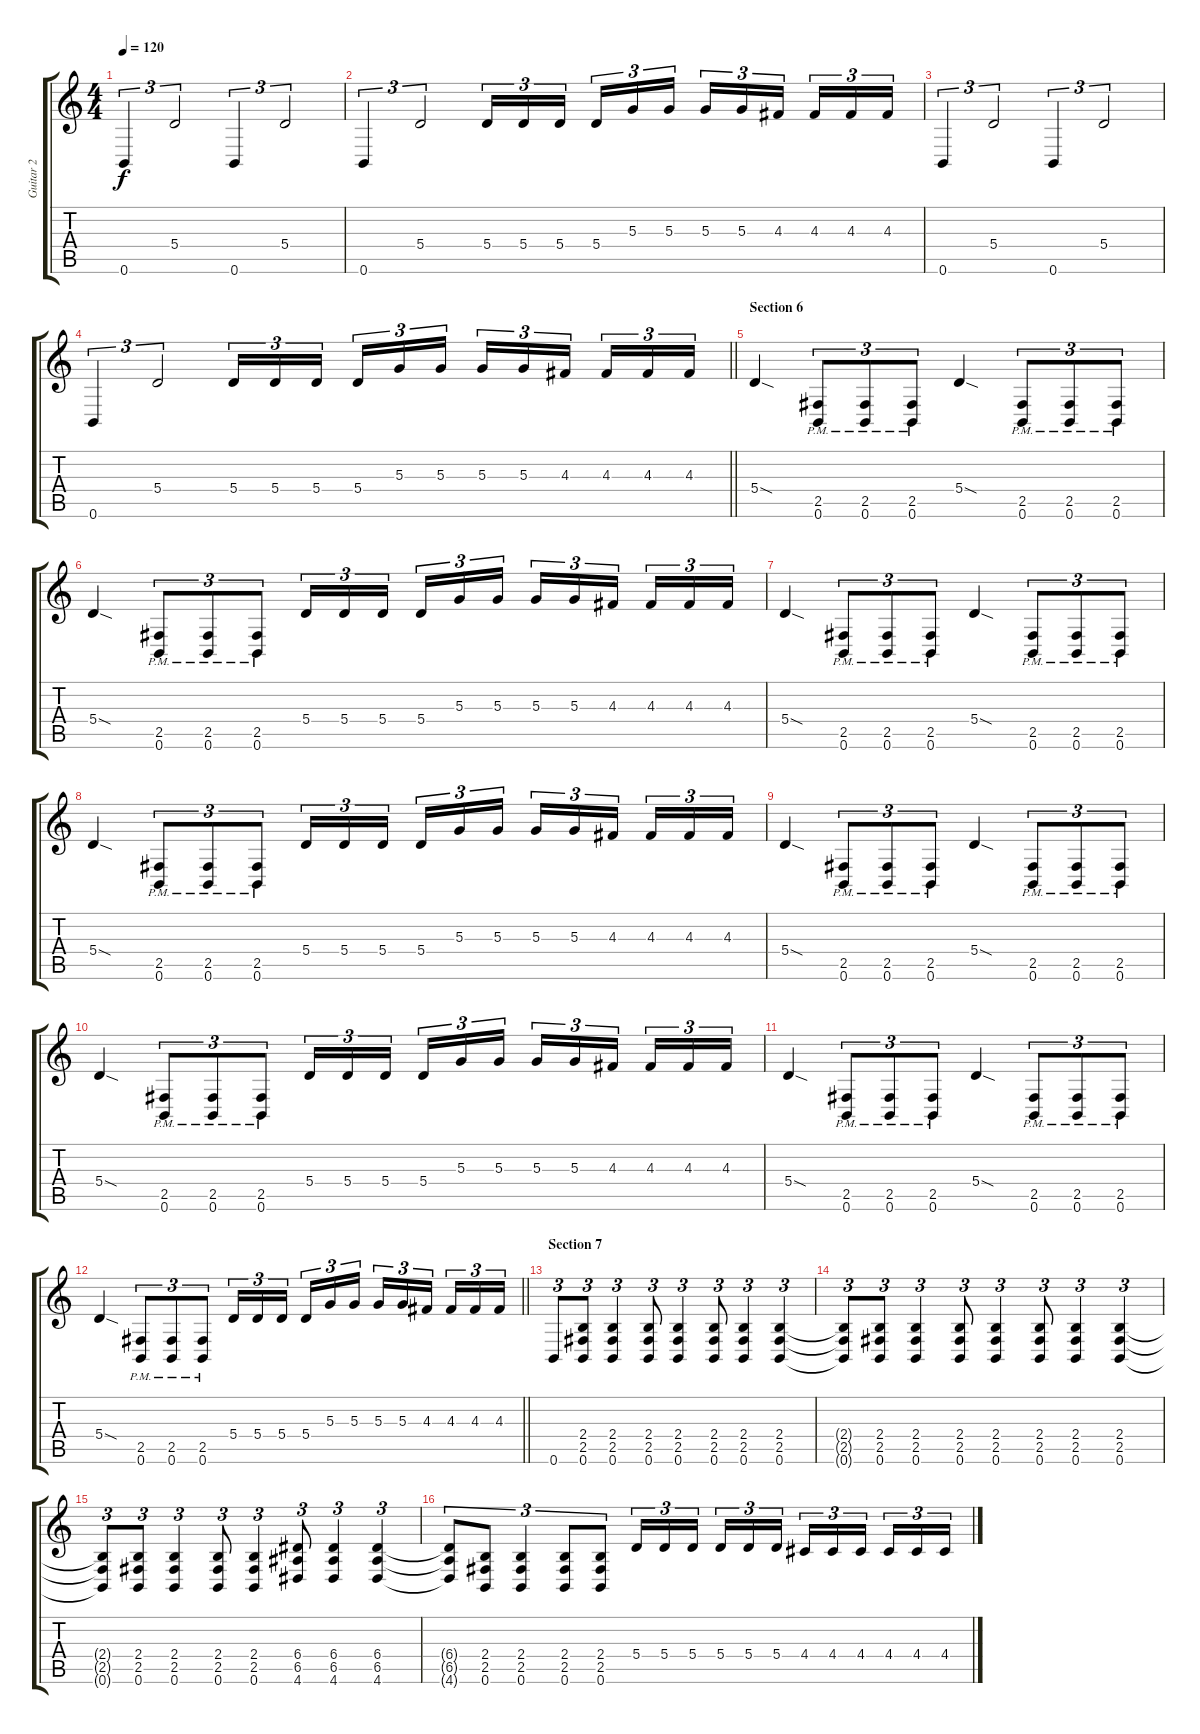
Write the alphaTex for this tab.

\track ("Guitar 2" "Guitar 2") {instrument distortionguitar}
\staff {score tabs}
\tuning (B3 Gb3 D3 A2 E2 B1) {hide}
\ts (4 4)
\tempo 120
\clef g2
\ks c
0.6.4{tu (3 2) dy f} 5.4.2{tu (3 2)} 0.6.4{tu (3 2)} 5.4.2{tu (3 2)} |
0.6.4{tu (3 2)} 5.4.2{tu (3 2)} 5.4.16{tu (3 2)} 5.4.16{tu (3 2)} 5.4.16{tu (3 2) beam splitsecondary} 5.4.16{tu (3 2)} 5.3.16{tu (3 2)} 5.3.16{tu (3 2)} 5.3.16{tu (3 2)} 5.3.16{tu (3 2)} 4.3.16{tu (3 2) beam splitsecondary} 4.3.16{tu (3 2)} 4.3.16{tu (3 2)} 4.3.16{tu (3 2)} |
0.6.4{tu (3 2)} 5.4.2{tu (3 2)} 0.6.4{tu (3 2)} 5.4.2{tu (3 2)} |
\barLineRight lightlight
0.6.4{tu (3 2)} 5.4.2{tu (3 2)} 5.4.16{tu (3 2)} 5.4.16{tu (3 2)} 5.4.16{tu (3 2) beam splitsecondary} 5.4.16{tu (3 2)} 5.3.16{tu (3 2)} 5.3.16{tu (3 2)} 5.3.16{tu (3 2)} 5.3.16{tu (3 2)} 4.3.16{tu (3 2) beam splitsecondary} 4.3.16{tu (3 2)} 4.3.16{tu (3 2)} 4.3.16{tu (3 2)} |
\section ("" "Section 6")
5.4{sod}.4 (2.5{pm} 0.6).8{tu (3 2)} (2.5{pm} 0.6).8{tu (3 2)} (2.5{pm} 0.6).8{tu (3 2)} 5.4{sod}.4 (2.5{pm} 0.6).8{tu (3 2)} (2.5{pm} 0.6).8{tu (3 2)} (2.5{pm} 0.6).8{tu (3 2)} |
5.4{sod}.4 (2.5{pm} 0.6).8{tu (3 2)} (2.5{pm} 0.6).8{tu (3 2)} (2.5{pm} 0.6).8{tu (3 2)} 5.4.16{tu (3 2)} 5.4.16{tu (3 2)} 5.4.16{tu (3 2) beam splitsecondary} 5.4.16{tu (3 2)} 5.3.16{tu (3 2)} 5.3.16{tu (3 2)} 5.3.16{tu (3 2)} 5.3.16{tu (3 2)} 4.3.16{tu (3 2) beam splitsecondary} 4.3.16{tu (3 2)} 4.3.16{tu (3 2)} 4.3.16{tu (3 2)} |
5.4{sod}.4 (2.5{pm} 0.6).8{tu (3 2)} (2.5{pm} 0.6).8{tu (3 2)} (2.5{pm} 0.6).8{tu (3 2)} 5.4{sod}.4 (2.5{pm} 0.6).8{tu (3 2)} (2.5{pm} 0.6).8{tu (3 2)} (2.5{pm} 0.6).8{tu (3 2)} |
5.4{sod}.4 (2.5{pm} 0.6).8{tu (3 2)} (2.5{pm} 0.6).8{tu (3 2)} (2.5{pm} 0.6).8{tu (3 2)} 5.4.16{tu (3 2)} 5.4.16{tu (3 2)} 5.4.16{tu (3 2) beam splitsecondary} 5.4.16{tu (3 2)} 5.3.16{tu (3 2)} 5.3.16{tu (3 2)} 5.3.16{tu (3 2)} 5.3.16{tu (3 2)} 4.3.16{tu (3 2) beam splitsecondary} 4.3.16{tu (3 2)} 4.3.16{tu (3 2)} 4.3.16{tu (3 2)} |
5.4{sod}.4 (2.5{pm} 0.6).8{tu (3 2)} (2.5{pm} 0.6).8{tu (3 2)} (2.5{pm} 0.6).8{tu (3 2)} 5.4{sod}.4 (2.5{pm} 0.6).8{tu (3 2)} (2.5{pm} 0.6).8{tu (3 2)} (2.5{pm} 0.6).8{tu (3 2)} |
5.4{sod}.4 (2.5{pm} 0.6).8{tu (3 2)} (2.5{pm} 0.6).8{tu (3 2)} (2.5{pm} 0.6).8{tu (3 2)} 5.4.16{tu (3 2)} 5.4.16{tu (3 2)} 5.4.16{tu (3 2) beam splitsecondary} 5.4.16{tu (3 2)} 5.3.16{tu (3 2)} 5.3.16{tu (3 2)} 5.3.16{tu (3 2)} 5.3.16{tu (3 2)} 4.3.16{tu (3 2) beam splitsecondary} 4.3.16{tu (3 2)} 4.3.16{tu (3 2)} 4.3.16{tu (3 2)} |
5.4{sod}.4 (2.5{pm} 0.6).8{tu (3 2)} (2.5{pm} 0.6).8{tu (3 2)} (2.5{pm} 0.6).8{tu (3 2)} 5.4{sod}.4 (2.5{pm} 0.6).8{tu (3 2)} (2.5{pm} 0.6).8{tu (3 2)} (2.5{pm} 0.6).8{tu (3 2)} |
\barLineRight lightlight
5.4{sod}.4 (2.5{pm} 0.6).8{tu (3 2)} (2.5{pm} 0.6).8{tu (3 2)} (2.5{pm} 0.6).8{tu (3 2)} 5.4.16{tu (3 2)} 5.4.16{tu (3 2)} 5.4.16{tu (3 2) beam splitsecondary} 5.4.16{tu (3 2)} 5.3.16{tu (3 2)} 5.3.16{tu (3 2)} 5.3.16{tu (3 2)} 5.3.16{tu (3 2)} 4.3.16{tu (3 2) beam splitsecondary} 4.3.16{tu (3 2)} 4.3.16{tu (3 2)} 4.3.16{tu (3 2)} |
\section ("" "Section 7")
0.6.8{tu (3 2)} (2.4 2.5 0.6).8{tu (3 2)} (2.4 2.5 0.6).4{tu (3 2)} (2.4 2.5 0.6).8{tu (3 2)} (2.4 2.5 0.6).4{tu (3 2)} (2.4 2.5 0.6).8{tu (3 2)} (2.4 2.5 0.6).4{tu (3 2)} (2.4 2.5 0.6).4{tu (3 2)} |
(2.4{t} 2.5{t} 0.6{t}).8{tu (3 2)} (2.4 2.5 0.6).8{tu (3 2)} (2.4 2.5 0.6).4{tu (3 2)} (2.4 2.5 0.6).8{tu (3 2)} (2.4 2.5 0.6).4{tu (3 2)} (2.4 2.5 0.6).8{tu (3 2)} (2.4 2.5 0.6).4{tu (3 2)} (2.4 2.5 0.6).4{tu (3 2)} |
(2.4{t} 2.5{t} 0.6{t}).8{tu (3 2)} (2.4 2.5 0.6).8{tu (3 2)} (2.4 2.5 0.6).4{tu (3 2)} (2.4 2.5 0.6).8{tu (3 2)} (2.4 2.5 0.6).4{tu (3 2)} (6.4 6.5 4.6).8{tu (3 2)} (6.4 6.5 4.6).4{tu (3 2)} (6.4 6.5 4.6).4{tu (3 2)} |
(6.4{t} 6.5{t} 4.6{t}).8{tu (3 2)} (2.4 2.5 0.6).8{tu (3 2)} (2.4 2.5 0.6).4{tu (3 2)} (2.4 2.5 0.6).8{tu (3 2)} (2.4 2.5 0.6).8{tu (3 2)} 5.4.16{tu (3 2)} 5.4.16{tu (3 2)} 5.4.16{tu (3 2) beam splitsecondary} 5.4.16{tu (3 2)} 5.4.16{tu (3 2)} 5.4.16{tu (3 2)} 4.4.16{tu (3 2)} 4.4.16{tu (3 2)} 4.4.16{tu (3 2) beam splitsecondary} 4.4.16{tu (3 2)} 4.4.16{tu (3 2)} 4.4.16{tu (3 2)}
